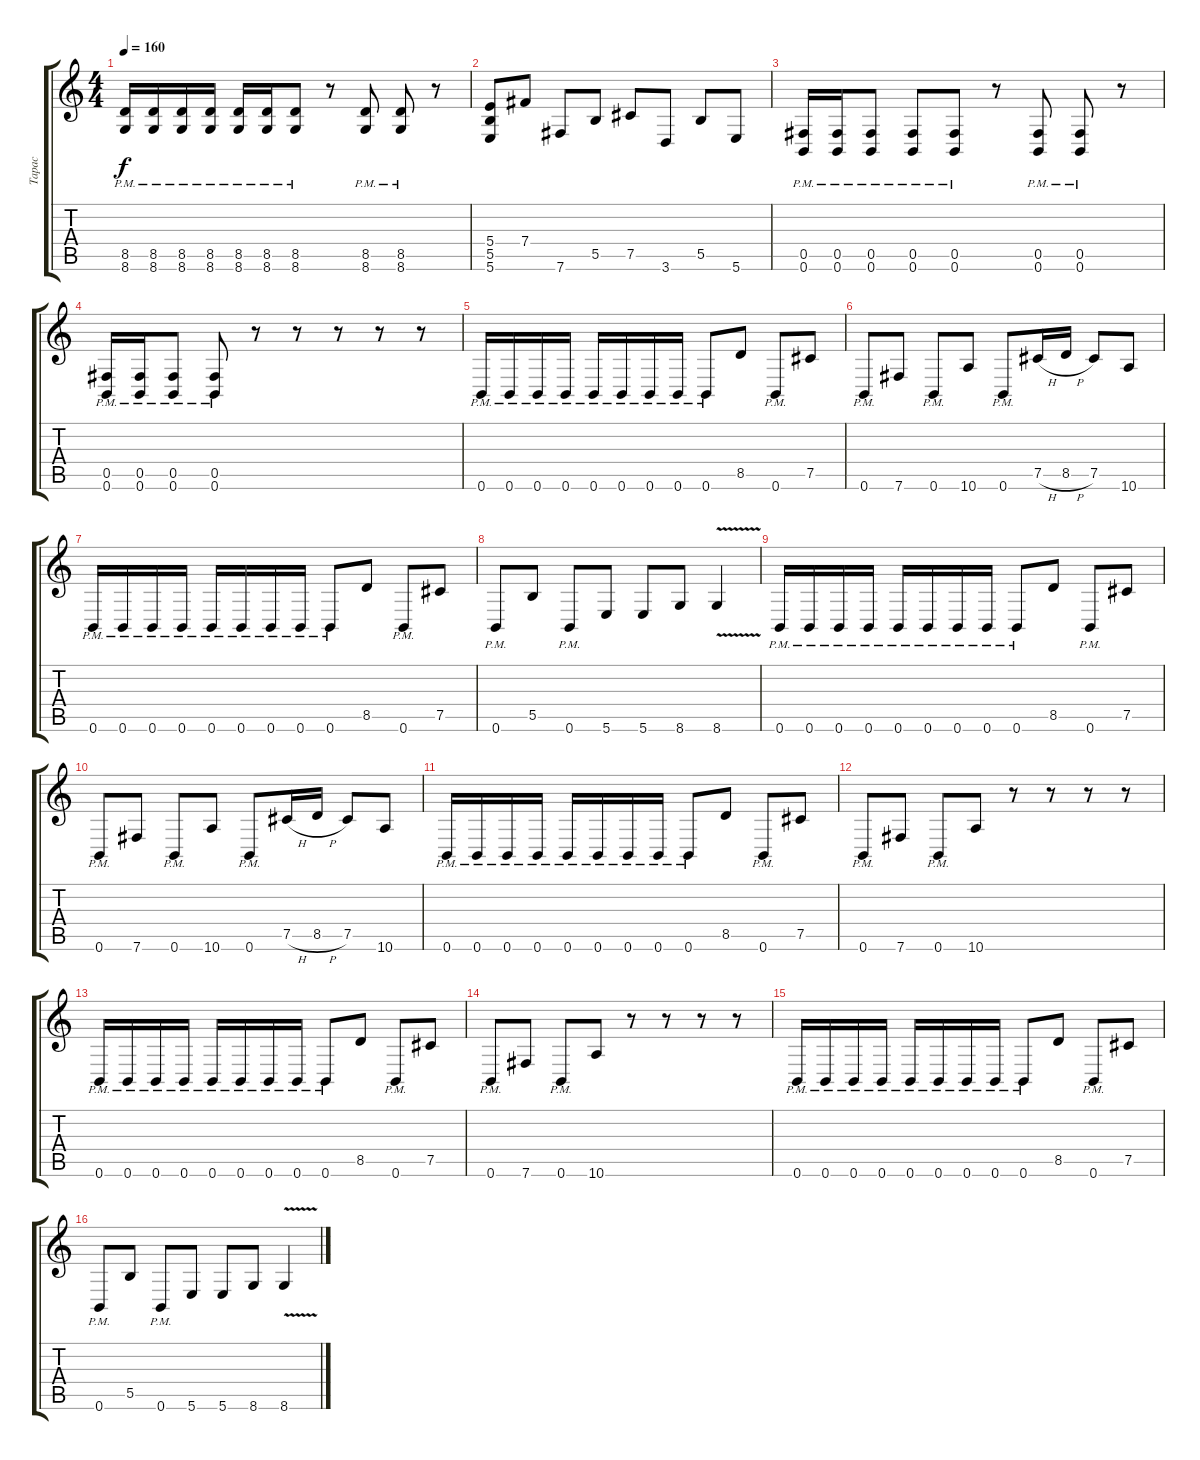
\track ("Тарас" "Тарас") {instrument distortionguitar}
\staff {score tabs}
\tuning (Db4 Ab3 E3 B2 Gb2 B1) {hide}
\ts (4 4)
\tempo 160
\clef g2
\ks c
(8.5{pm} 8.6{pm}).16{dy f} (8.5{pm} 8.6{pm}).16 (8.5{pm} 8.6{pm}).16 (8.5{pm} 8.6{pm}).16 (8.5{pm} 8.6{pm}).16 (8.5{pm} 8.6{pm}).16 (8.5{pm} 8.6{pm}).8 r.8 (8.5{pm} 8.6{pm}).8 (8.5{pm} 8.6{pm}).8 r.8 |
(5.4 5.5 5.6).8 7.4.8 7.6.8 5.5.8 7.5.8 3.6.8 5.5.8 5.6.8 |
(0.5{pm} 0.6{pm}).16 (0.5{pm} 0.6{pm}).16 (0.5{pm} 0.6{pm}).8 (0.5{pm} 0.6{pm}).8 (0.5{pm} 0.6{pm}).8 r.8 (0.5{pm} 0.6{pm}).8 (0.5{pm} 0.6{pm}).8 r.8 |
(0.5{pm} 0.6{pm}).16 (0.5{pm} 0.6{pm}).16 (0.5{pm} 0.6{pm}).8 (0.5{pm} 0.6{pm}).8 r.8 r.8 r.8 r.8 r.8 |
0.6{pm}.16 0.6{pm}.16 0.6{pm}.16 0.6{pm}.16 0.6{pm}.16 0.6{pm}.16 0.6{pm}.16 0.6{pm}.16 0.6{pm}.8 8.5.8 0.6{pm}.8 7.5.8 |
0.6{pm}.8 7.6.8 0.6{pm}.8 10.6.8 0.6{pm}.8 7.5{h}.16 8.5{h}.16 7.5.8 10.6.8 |
0.6{pm}.16 0.6{pm}.16 0.6{pm}.16 0.6{pm}.16 0.6{pm}.16 0.6{pm}.16 0.6{pm}.16 0.6{pm}.16 0.6{pm}.8 8.5.8 0.6{pm}.8 7.5.8 |
0.6{pm}.8 5.5.8 0.6{pm}.8 5.6.8 5.6.8 8.6.8 8.6{v}.4 |
0.6{pm}.16 0.6{pm}.16 0.6{pm}.16 0.6{pm}.16 0.6{pm}.16 0.6{pm}.16 0.6{pm}.16 0.6{pm}.16 0.6{pm}.8 8.5.8 0.6{pm}.8 7.5.8 |
0.6{pm}.8 7.6.8 0.6{pm}.8 10.6.8 0.6{pm}.8 7.5{h}.16 8.5{h}.16 7.5.8 10.6.8 |
0.6{pm}.16 0.6{pm}.16 0.6{pm}.16 0.6{pm}.16 0.6{pm}.16 0.6{pm}.16 0.6{pm}.16 0.6{pm}.16 0.6{pm}.8 8.5.8 0.6{pm}.8 7.5.8 |
0.6{pm}.8 7.6.8 0.6{pm}.8 10.6.8 r.8 r.8 r.8 r.8 |
0.6{pm}.16 0.6{pm}.16 0.6{pm}.16 0.6{pm}.16 0.6{pm}.16 0.6{pm}.16 0.6{pm}.16 0.6{pm}.16 0.6{pm}.8 8.5.8 0.6{pm}.8 7.5.8 |
0.6{pm}.8 7.6.8 0.6{pm}.8 10.6.8 r.8 r.8 r.8 r.8 |
0.6{pm}.16 0.6{pm}.16 0.6{pm}.16 0.6{pm}.16 0.6{pm}.16 0.6{pm}.16 0.6{pm}.16 0.6{pm}.16 0.6{pm}.8 8.5.8 0.6{pm}.8 7.5.8 |
0.6{pm}.8 5.5.8 0.6{pm}.8 5.6.8 5.6.8 8.6.8 8.6{v}.4
